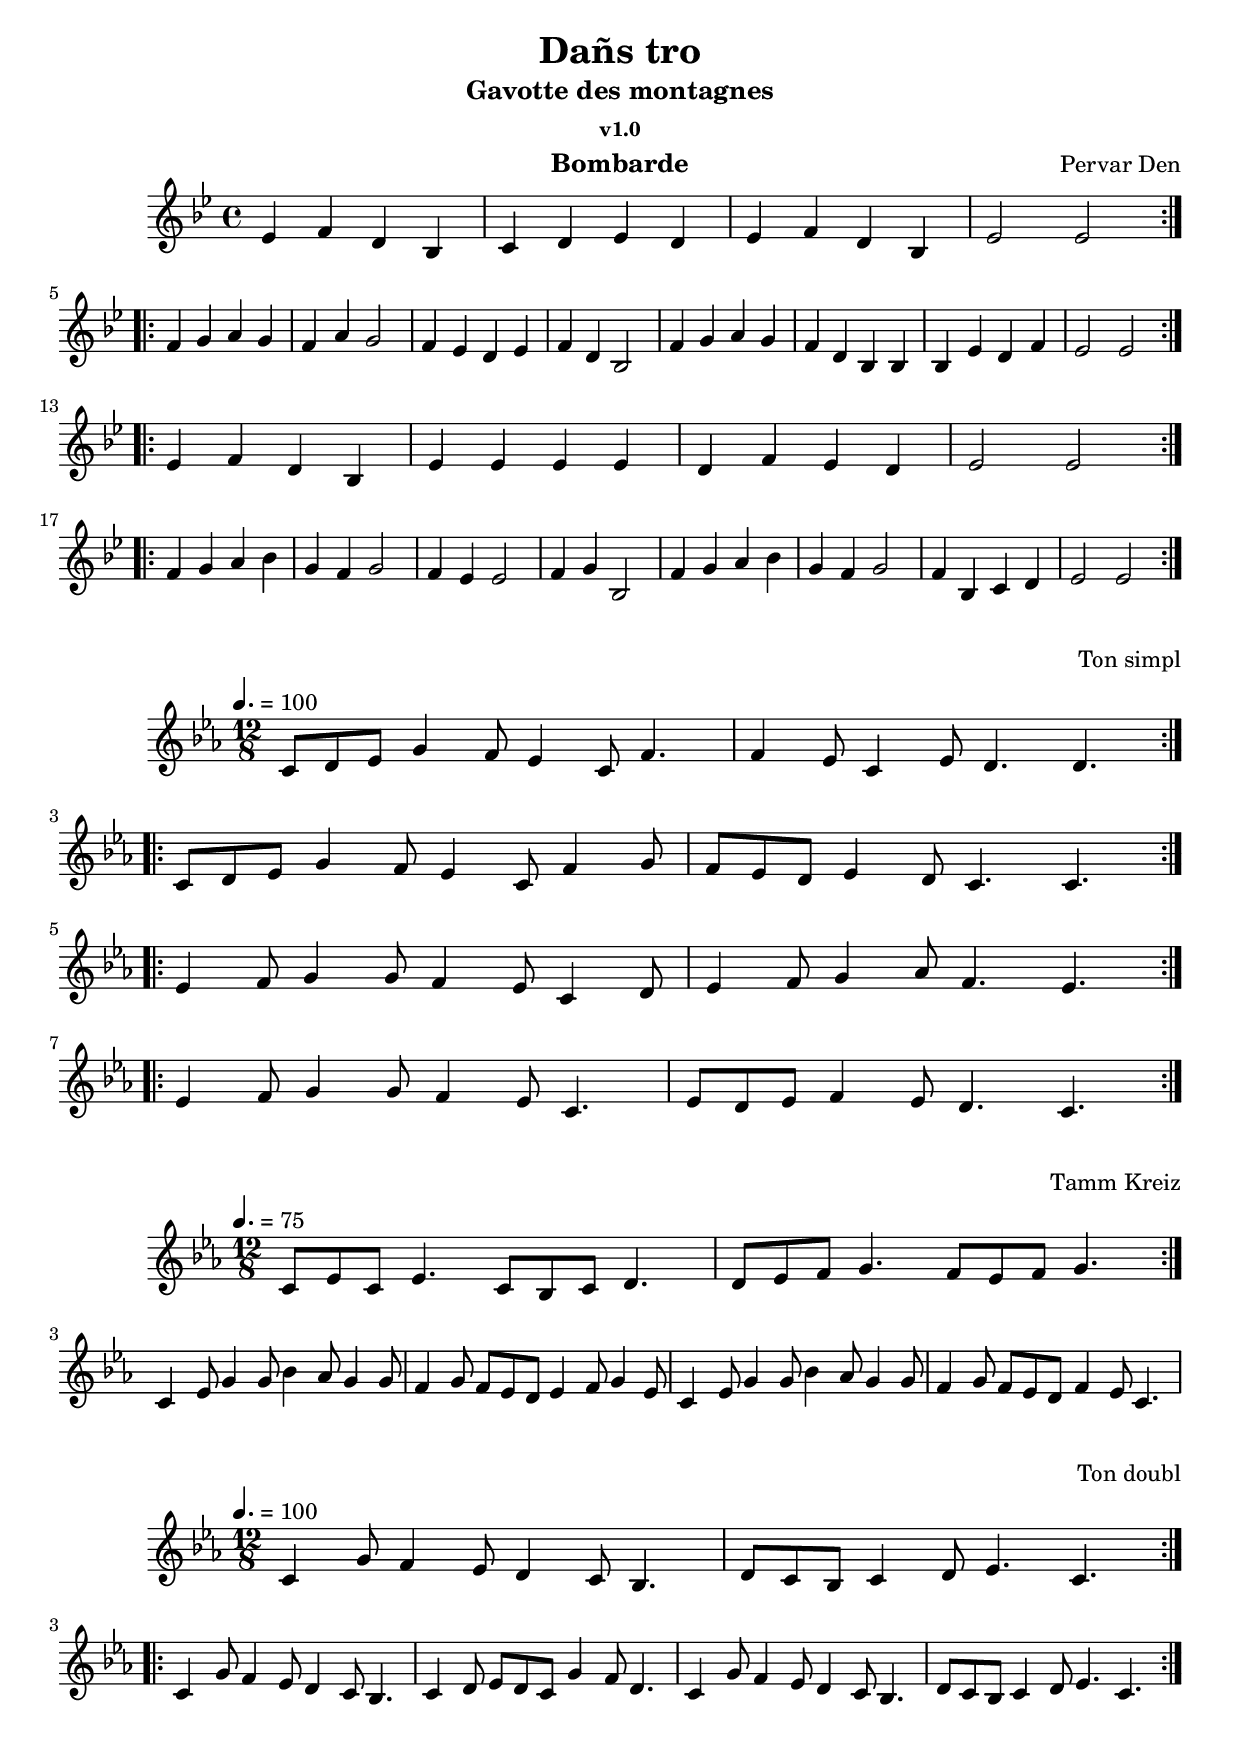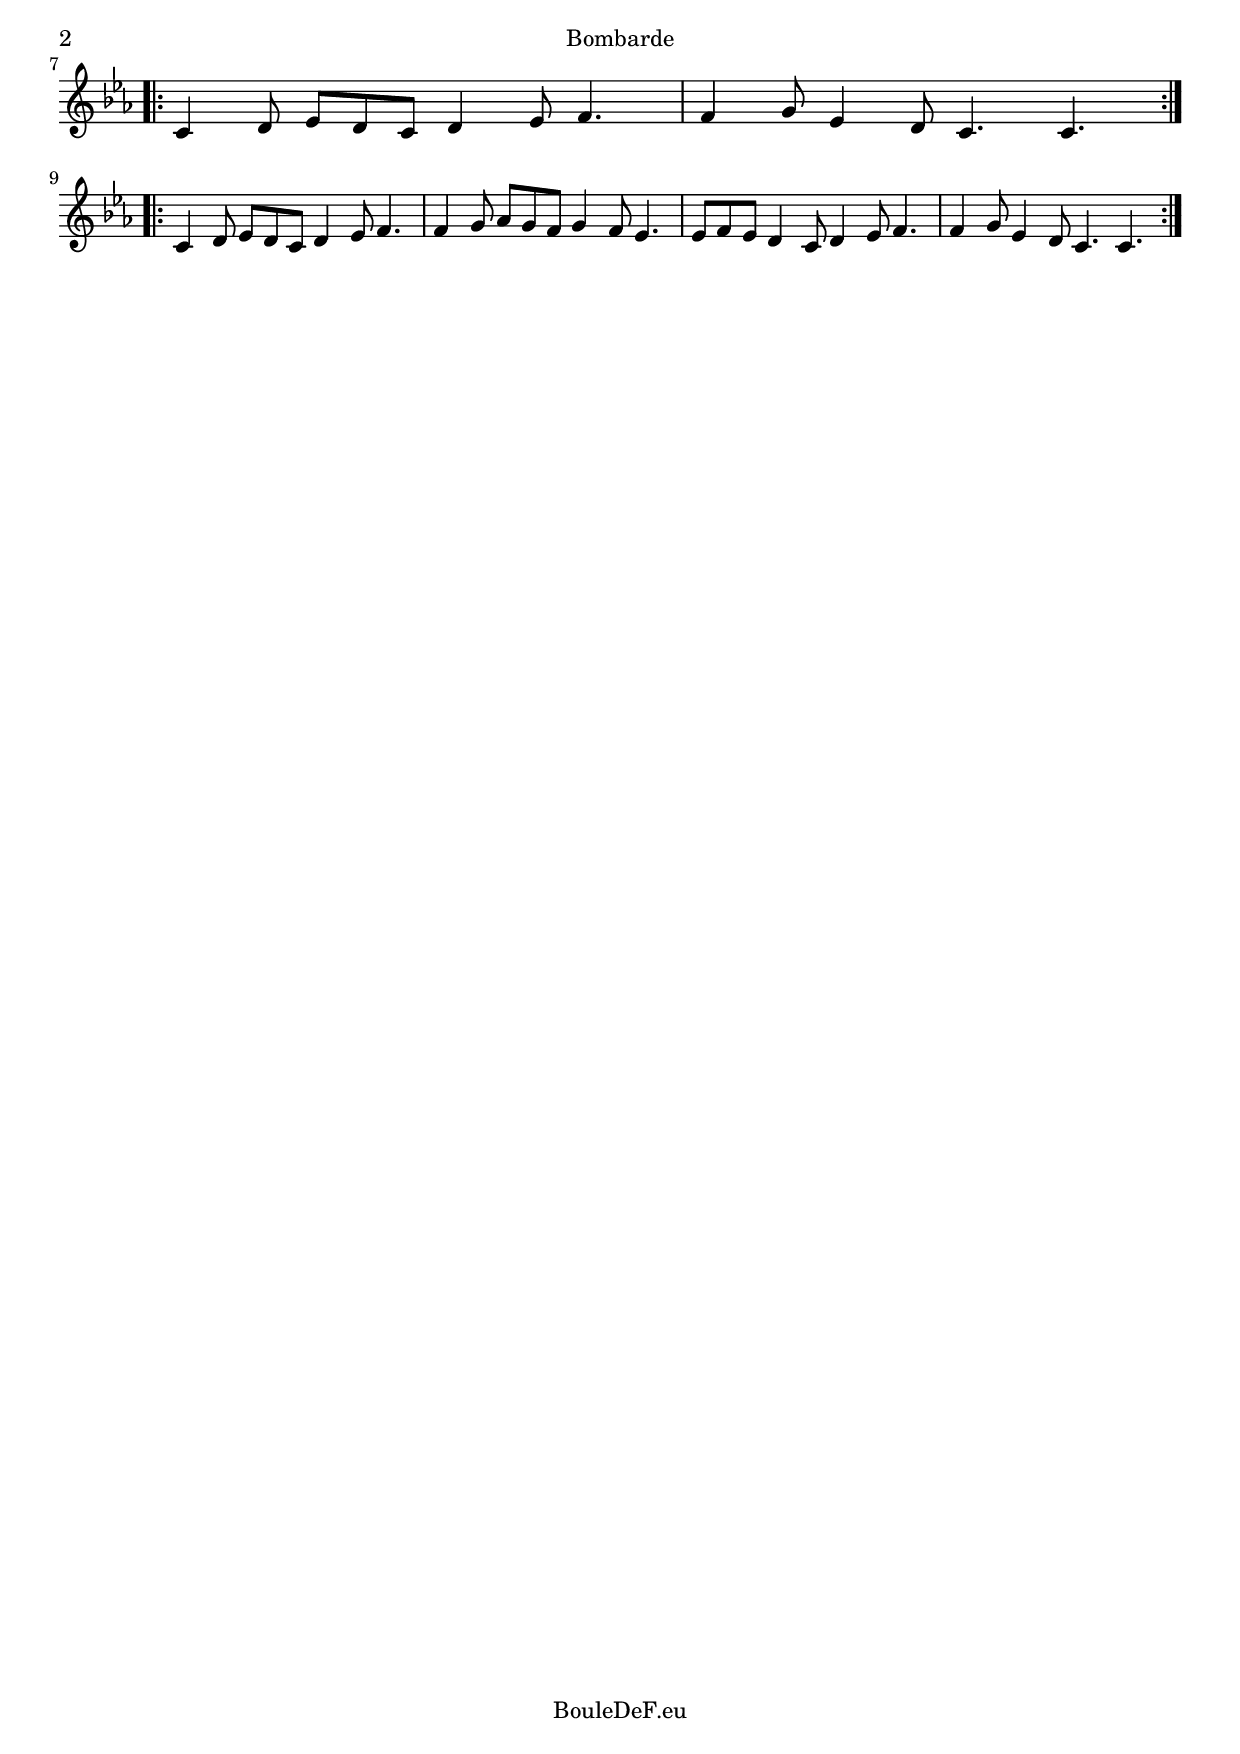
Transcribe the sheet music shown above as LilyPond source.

\version "2.16.0"
\include "italiano.ly"

\book {
	\header {
		title = "Dañs tro"
		subtitle = "Gavotte des montagnes"
		composer = "Traditionnel Breton"
		instrument = "Bombarde"
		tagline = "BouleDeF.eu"
	}
	
	\version "2.16.0"
\include "italiano.ly"

\header {
	title = "Dañs tro"
	composer = "Traditionnel Breton"
	instrument = "Bombarde"
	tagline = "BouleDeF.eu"
}

\score {
	\new Staff \relative sib {
		\clef "treble"
		\key sib \major
		\time 4/4

		\repeat volta 2 {
			mib4 fa re sib
			| do re mib re
			| mib fa re sib
			| mib2 mib
		}
		\break
		\repeat volta 2 {
			fa4 sol la sol
			| fa la sol2
			| fa4 mib re mib
			| fa re sib2
			| fa'4 sol la sol
			| fa re sib sib
			| sib mib re fa
			| mib2 mib
		}
		\break
		\repeat volta 2 {
			mib4 fa re sib
			| mib mib mib mib
			| re fa mib re
			| mib2 mib
		}
		\break
		\repeat volta 2 {
			fa4 sol la sib
			| sol fa sol2
			| fa4 mib mib2
			| fa4 sol sib,2
			| fa'4 sol la sib
			| sol fa sol2
			| fa4 sib, do re
			| mib2 mib
		}
	}
}

	\version "2.16.0"
\include "italiano.ly"

\header {
	title = "Dañs tro"
	subsubtitle = "v1.0"
	composer = "Pervar Den"
	instrument = "Bombarde"
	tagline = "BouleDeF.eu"
}

\score {
	\new Staff \relative sib {
		\clef "treble"
		\key mib \major
		\time 12/8
		\tempo 4. = 100

		\repeat volta 2 {
			| do8 re mib sol4 fa8 mib4 do8 fa4.
			| fa4 mib8 do4 mib8  re4. re
		}
		\break
		\repeat volta 2 {
			| do8 re mib sol4 fa8 mib4 do8 fa4 sol8
			| fa8 mib re mib4 re8 do4. do
		}
		\break
		\repeat volta 2 {
			| mib4 fa8 sol4 sol8 fa4 mib8 do4 re8
			| mib4 fa8 sol4 lab8 fa4. mib
		}
		\break
		\repeat volta 2 {
			| mib4 fa8 sol4 sol8 fa4 mib8 do4.
			| mib8 re mib fa4 mib8 re4. do
		}
	}
	\header {
		opus = "Ton simpl"
	}
}

\score {
	\new Staff \relative sib {
		\clef "treble"
		\key mib \major
		\time 12/8
		\tempo 4. = 75

		\repeat volta 2 {
			| do8 mib do mib4. do8 sib do re4.
			| re8 mib fa sol4. fa8 mib fa sol4.
		}
		\break
		| do,4 mib8 sol4 sol8 sib4 lab8 sol4 sol8
		| fa4 sol8 fa mib re mib4 fa8 sol4 mib8
		| do4 mib8 sol4 sol8 sib4 lab8 sol4 sol8
		| fa4 sol8 fa mib re fa4 mib8 do4.
	}
	\header {
		opus = "Tamm Kreiz"
	}
}

\score {
	\new Staff \relative sib {
		\clef "treble"
		\key mib \major
		\time 12/8
		\tempo 4. = 100

		\repeat volta 2 {
			| do4 sol'8 fa4 mib8 re4 do8 sib4.
			| re8 do sib do4 re8 mib4. do
		}
		\break
		\repeat volta 2 {
			| do4 sol'8 fa4 mib8 re4 do8 sib4.
			| do4 re8 mib8 re do sol'4 fa8 re4.
			| do4 sol'8 fa4 mib8 re4 do8 sib4.
			| re8 do sib do4 re8 mib4. do
		}
		\break
		\repeat volta 2 {
			| do4 re8 mib re do re4 mib8 fa4.
			| fa4 sol8 mib4 re8 do4. do
		}
		\break
		\repeat volta 2 {
			| do4 re8 mib re do re4 mib8 fa4.
			| fa4 sol8 lab8 sol fa sol4 fa8 mib4.
			| mib8 fa mib re4 do8 re4 mib8 fa4.
			| fa4 sol8 mib4 re8 do4. do
		}
	}
	\header {
		opus = "Ton doubl"
	}
}


}
